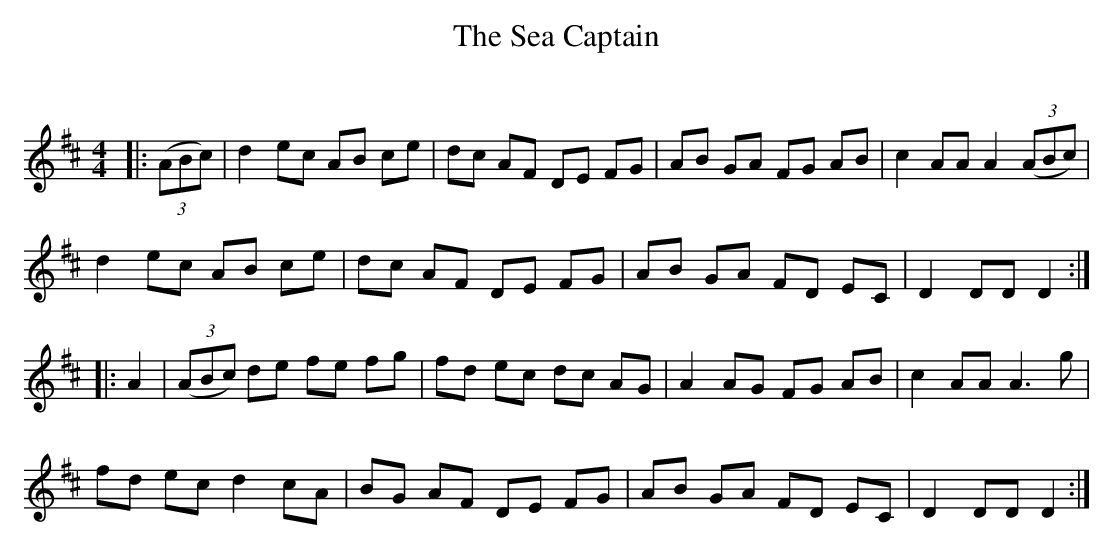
X:1
T: The Sea Captain
C:
Q: 232
K:D
M:4/4
L:1/8
|:((3ABc) |d2 ec AB ce|dc AF DE FG|AB GA FG AB|c2 AA A2 ((3ABc) |
d2 ec AB ce|dc AF DE FG|AB GA FD EC|D2 DD D2:|
|:A2|((3ABc) de fe fg|fd ec dc AG|A2 AG FG AB|c2 AA A3g|
fd ec d2 cA|BG AF DE FG|AB GA FD EC|D2 DD D2:|
